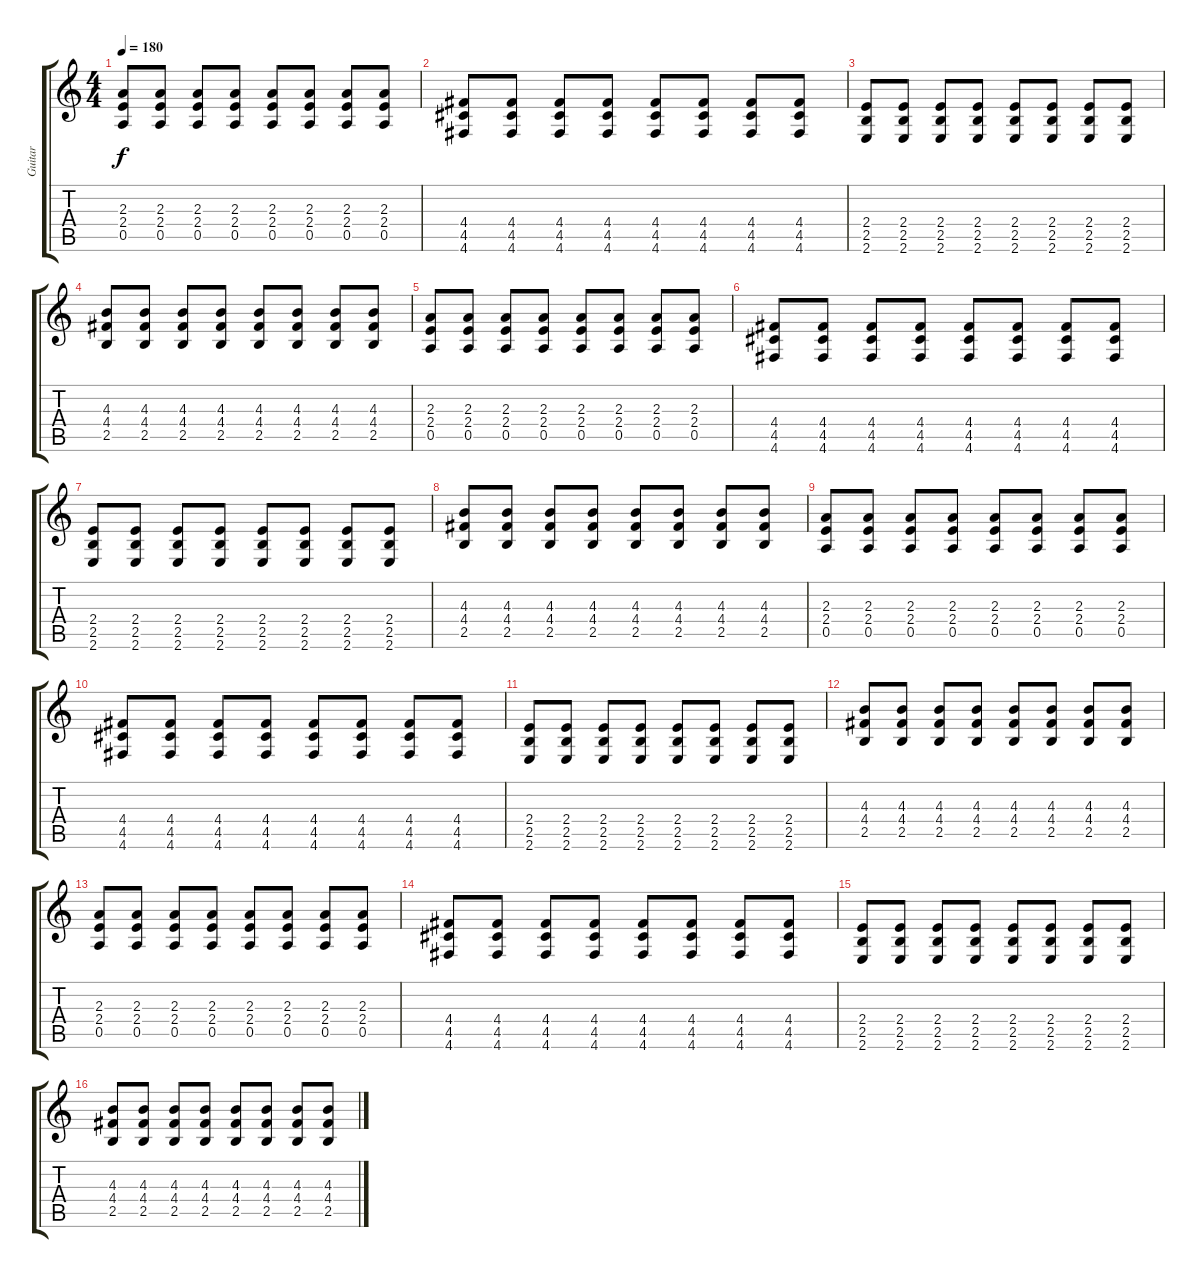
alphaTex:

\track ("Guitar" "Guitar") {instrument distortionguitar}
\staff {score tabs}
\tuning (E4 B3 G3 D3 A2 D2) {hide}
\ts (4 4)
\tempo 180
\clef g2
\ks c
(2.3 2.4 0.5).8{dy f} (2.3 2.4 0.5).8 (2.3 2.4 0.5).8 (2.3 2.4 0.5).8 (2.3 2.4 0.5).8 (2.3 2.4 0.5).8 (2.3 2.4 0.5).8 (2.3 2.4 0.5).8 |
(4.4 4.5 4.6).8 (4.4 4.5 4.6).8 (4.4 4.5 4.6).8 (4.4 4.5 4.6).8 (4.4 4.5 4.6).8 (4.4 4.5 4.6).8 (4.4 4.5 4.6).8 (4.4 4.5 4.6).8 |
(2.4 2.5 2.6).8 (2.4 2.5 2.6).8 (2.4 2.5 2.6).8 (2.4 2.5 2.6).8 (2.4 2.5 2.6).8 (2.4 2.5 2.6).8 (2.4 2.5 2.6).8 (2.4 2.5 2.6).8 |
(4.3 4.4 2.5).8 (4.3 4.4 2.5).8 (4.3 4.4 2.5).8 (4.3 4.4 2.5).8 (4.3 4.4 2.5).8 (4.3 4.4 2.5).8 (4.3 4.4 2.5).8 (4.3 4.4 2.5).8 |
(2.3 2.4 0.5).8 (2.3 2.4 0.5).8 (2.3 2.4 0.5).8 (2.3 2.4 0.5).8 (2.3 2.4 0.5).8 (2.3 2.4 0.5).8 (2.3 2.4 0.5).8 (2.3 2.4 0.5).8 |
(4.4 4.5 4.6).8 (4.4 4.5 4.6).8 (4.4 4.5 4.6).8 (4.4 4.5 4.6).8 (4.4 4.5 4.6).8 (4.4 4.5 4.6).8 (4.4 4.5 4.6).8 (4.4 4.5 4.6).8 |
(2.4 2.5 2.6).8 (2.4 2.5 2.6).8 (2.4 2.5 2.6).8 (2.4 2.5 2.6).8 (2.4 2.5 2.6).8 (2.4 2.5 2.6).8 (2.4 2.5 2.6).8 (2.4 2.5 2.6).8 |
(4.3 4.4 2.5).8 (4.3 4.4 2.5).8 (4.3 4.4 2.5).8 (4.3 4.4 2.5).8 (4.3 4.4 2.5).8 (4.3 4.4 2.5).8 (4.3 4.4 2.5).8 (4.3 4.4 2.5).8 |
(2.3 2.4 0.5).8 (2.3 2.4 0.5).8 (2.3 2.4 0.5).8 (2.3 2.4 0.5).8 (2.3 2.4 0.5).8 (2.3 2.4 0.5).8 (2.3 2.4 0.5).8 (2.3 2.4 0.5).8 |
(4.4 4.5 4.6).8 (4.4 4.5 4.6).8 (4.4 4.5 4.6).8 (4.4 4.5 4.6).8 (4.4 4.5 4.6).8 (4.4 4.5 4.6).8 (4.4 4.5 4.6).8 (4.4 4.5 4.6).8 |
(2.4 2.5 2.6).8 (2.4 2.5 2.6).8 (2.4 2.5 2.6).8 (2.4 2.5 2.6).8 (2.4 2.5 2.6).8 (2.4 2.5 2.6).8 (2.4 2.5 2.6).8 (2.4 2.5 2.6).8 |
(4.3 4.4 2.5).8 (4.3 4.4 2.5).8 (4.3 4.4 2.5).8 (4.3 4.4 2.5).8 (4.3 4.4 2.5).8 (4.3 4.4 2.5).8 (4.3 4.4 2.5).8 (4.3 4.4 2.5).8 |
(2.3 2.4 0.5).8 (2.3 2.4 0.5).8 (2.3 2.4 0.5).8 (2.3 2.4 0.5).8 (2.3 2.4 0.5).8 (2.3 2.4 0.5).8 (2.3 2.4 0.5).8 (2.3 2.4 0.5).8 |
(4.4 4.5 4.6).8 (4.4 4.5 4.6).8 (4.4 4.5 4.6).8 (4.4 4.5 4.6).8 (4.4 4.5 4.6).8 (4.4 4.5 4.6).8 (4.4 4.5 4.6).8 (4.4 4.5 4.6).8 |
(2.4 2.5 2.6).8 (2.4 2.5 2.6).8 (2.4 2.5 2.6).8 (2.4 2.5 2.6).8 (2.4 2.5 2.6).8 (2.4 2.5 2.6).8 (2.4 2.5 2.6).8 (2.4 2.5 2.6).8 |
(4.3 4.4 2.5).8 (4.3 4.4 2.5).8 (4.3 4.4 2.5).8 (4.3 4.4 2.5).8 (4.3 4.4 2.5).8 (4.3 4.4 2.5).8 (4.3 4.4 2.5).8 (4.3 4.4 2.5).8
